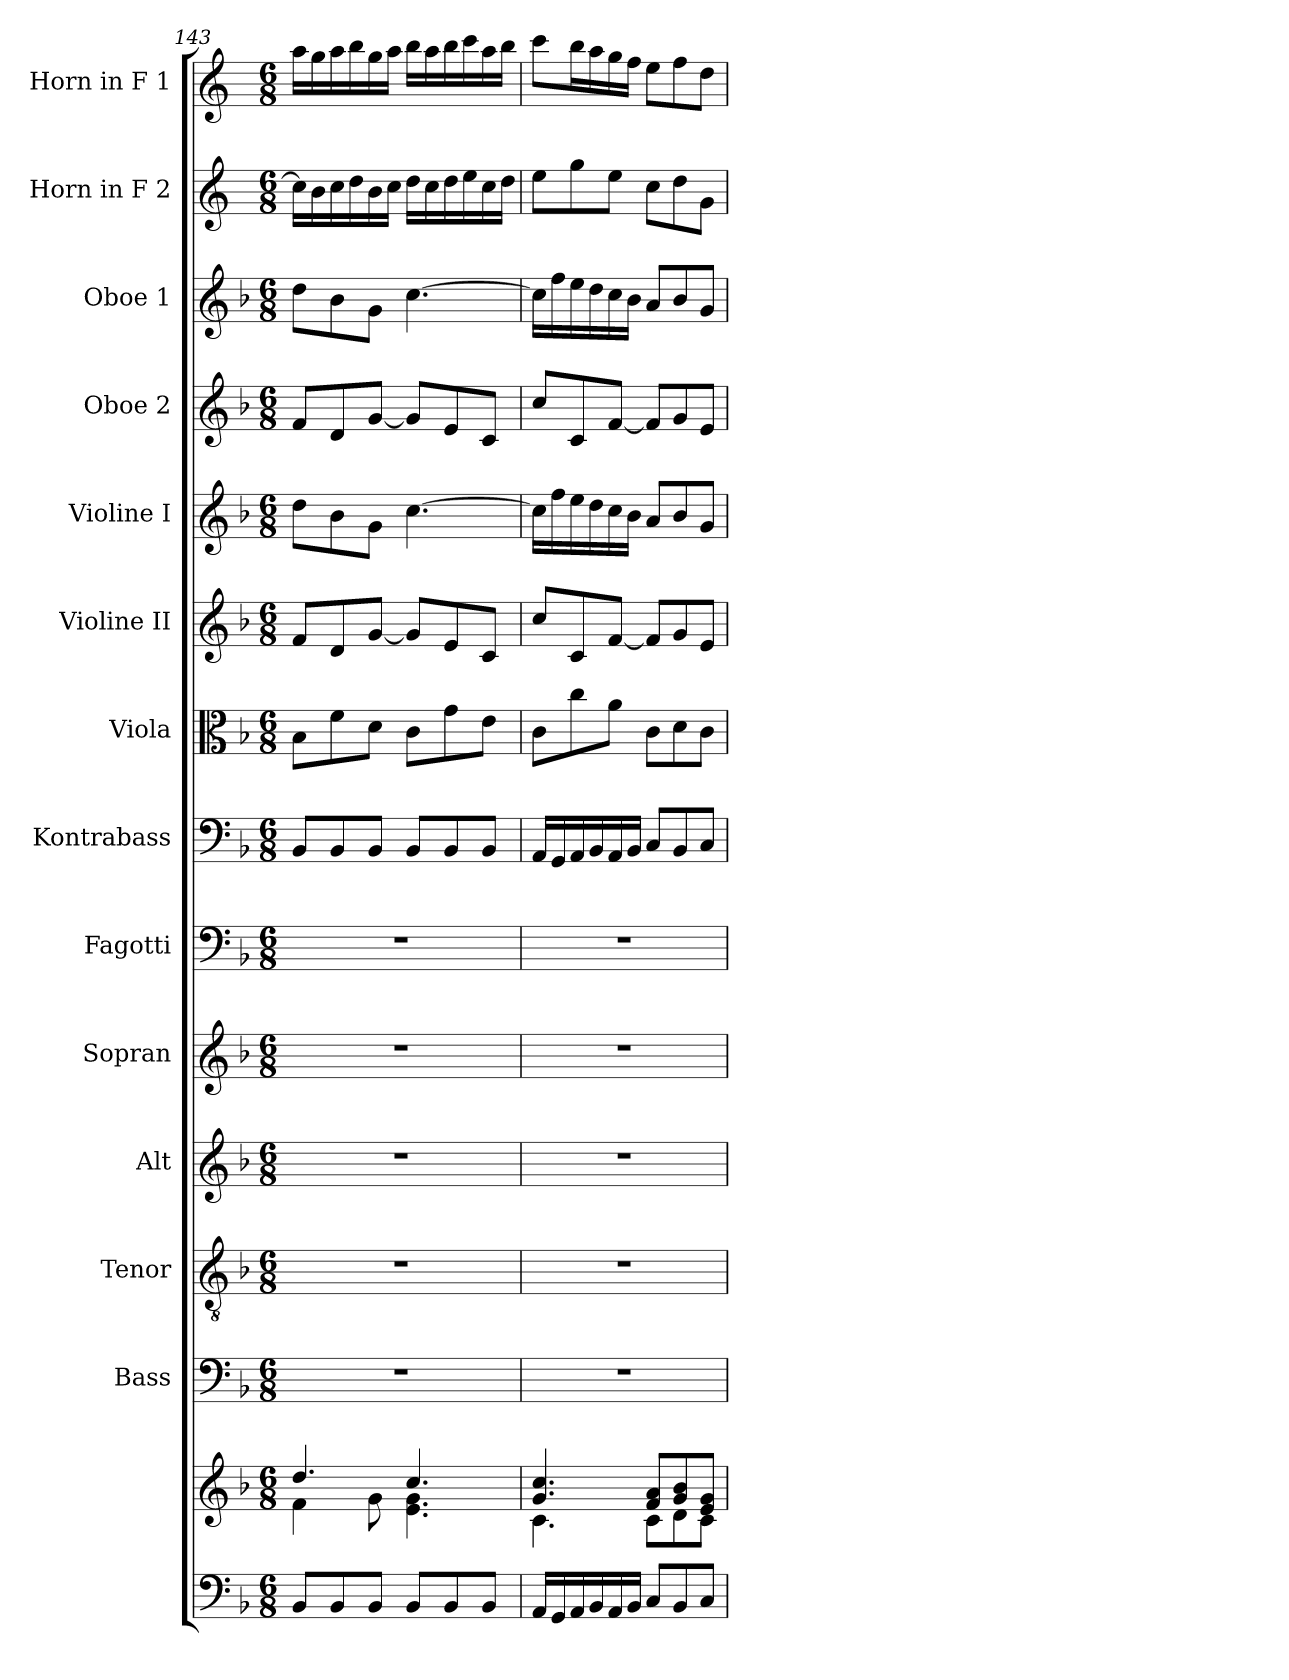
**kern	**kern	**kern	**kern	**kern	**kern	**kern	**kern	**kern	**kern	**kern	**kern	**kern	**kern	**kern
*part14	*part14	*part13	*part12	*part11	*part10	*part9	*part8	*part7	*part6	*part5	*part4	*part3	*part2	*part1
*staff15	*staff14	*staff13	*staff12	*staff11	*staff10	*staff9	*staff8	*staff7	*staff6	*staff5	*staff4	*staff3	*staff2	*staff1
*	*	*I"Bass	*I"Tenor	*I"Alt	*I"Sopran	*I"Fagotti	*I"Kontrabass	*I"Viola	*I"Violine II	*I"Violine I	*I"Oboe 2	*I"Oboe 1	*I"Horn in F 2	*I"Horn in F 1
*	*	*I'B.	*I'T.	*I'A.	*I'S.	*I'Fg.	*I'Kb.	*I'Vla.	*I'Vl. II	*I'Vl. I	*I'Ob. 2	*I'Ob. 1	*	*
*clefF4	*clefG2	*clefF4	*clefGv2	*clefG2	*clefG2	*clefF4	*clefF4	*clefC3	*clefG2	*clefG2	*clefG2	*clefG2	*clefG2	*clefG2
*	*	*	*	*	*	*	*ITrd7c12	*	*	*	*	*	*ITrd4c7	*ITrd4c7
*k[b-]	*k[b-]	*k[b-]	*k[b-]	*k[b-]	*k[b-]	*k[b-]	*k[b-]	*k[b-]	*k[b-]	*k[b-]	*k[b-]	*k[b-]	*k[b-]	*k[b-]
*F:	*F:	*F:	*F:	*F:	*F:	*F:	*F:	*F:	*F:	*F:	*F:	*F:	*F:	*F:
*M6/8	*M6/8	*M6/8	*M6/8	*M6/8	*M6/8	*M6/8	*M6/8	*M6/8	*M6/8	*M6/8	*M6/8	*M6/8	*M6/8	*M6/8
=143	=143	=143	=143	=143	=143	=143	=143	=143	=143	=143	=143	=143	=143	=143
*	*^	*	*	*	*	*	*	*	*	*	*	*	*	*
8BB-/L	4.dd/	4f\	2.r	2.r	2.r	2.r	2.r	8BBB-/L	8B-\L	8f/L	8dd\L	8f/L	8dd\L	16f\LL]	16dd\LL
.	.	.	.	.	.	.	.	.	.	.	.	.	.	16e\	16cc\
8BB-/	.	.	.	.	.	.	.	8BBB-/	8f\	8d/	8b-\	8d/	8b-\	16f\	16dd\
.	.	.	.	.	.	.	.	.	.	.	.	.	.	16g\	16ee\
8BB-/J	.	8g\	.	.	.	.	.	8BBB-/J	8d\J	[8g/J	8g\J	[8g/J	8g\J	16e\	16cc\
.	.	.	.	.	.	.	.	.	.	.	.	.	.	16f\JJ	16dd\JJ
8BB-/L	4.cc/	4.e\ 4.g\	.	.	.	.	.	8BBB-/L	8c\L	8g/L]	[4.cc\	8g/L]	[4.cc\	16g\LL	16ee\LL
.	.	.	.	.	.	.	.	.	.	.	.	.	.	16f\	16dd\
8BB-/	.	.	.	.	.	.	.	8BBB-/	8g\	8e/	.	8e/	.	16g\	16ee\
.	.	.	.	.	.	.	.	.	.	.	.	.	.	16a\	16ff\
8BB-/J	.	.	.	.	.	.	.	8BBB-/J	8e\J	8c/J	.	8c/J	.	16f\	16dd\
.	.	.	.	.	.	.	.	.	.	.	.	.	.	16g\JJ	16ee\JJ
!!LO:PB:g=z
=144	=144	=144	=144	=144	=144	=144	=144	=144	=144	=144	=144	=144	=144	=144	=144
16AA/LL	4.g/ 4.cc/	4.c\	2.r	2.r	2.r	2.r	2.r	16AAA/LL	8c\L	8cc/L	16cc\LL]	8cc/L	16cc\LL]	8a\L	8ff\L
16GG/	.	.	.	.	.	.	.	16GGG/	.	.	16ff\	.	16ff\	.	.
16AA/	.	.	.	.	.	.	.	16AAA/	8cc\	8c/	16ee\	8c/	16ee\	8cc\	16ee\L
16BB-/	.	.	.	.	.	.	.	16BBB-/	.	.	16dd\	.	16dd\	.	16dd\
16AA/	.	.	.	.	.	.	.	16AAA/	8a\J	[8f/J	16cc\	[8f/J	16cc\	8a\J	16cc\
16BB-/JJ	.	.	.	.	.	.	.	16BBB-/JJ	.	.	16b-\JJ	.	16b-\JJ	.	16b-\JJ
8C/L	8f/ 8a/L	8c\L	.	.	.	.	.	8CC/L	8c\L	8f/L]	8a/L	8f/L]	8a/L	8f\L	8a\L
8BB-/	8g/ 8b-/	8d\	.	.	.	.	.	8BBB-/	8d\	8g/	8b-/	8g/	8b-/	8g\	8b-\
8C/J	8e/ 8g/J	8c\J	.	.	.	.	.	8CC/J	8c\J	8e/J	8g/J	8e/J	8g/J	8c\J	8g\J
*	*v	*v	*	*	*	*	*	*	*	*	*	*	*	*	*
=	=	=	=	=	=	=	=	=	=	=	=	=	=	=
*-	*-	*-	*-	*-	*-	*-	*-	*-	*-	*-	*-	*-	*-	*-
